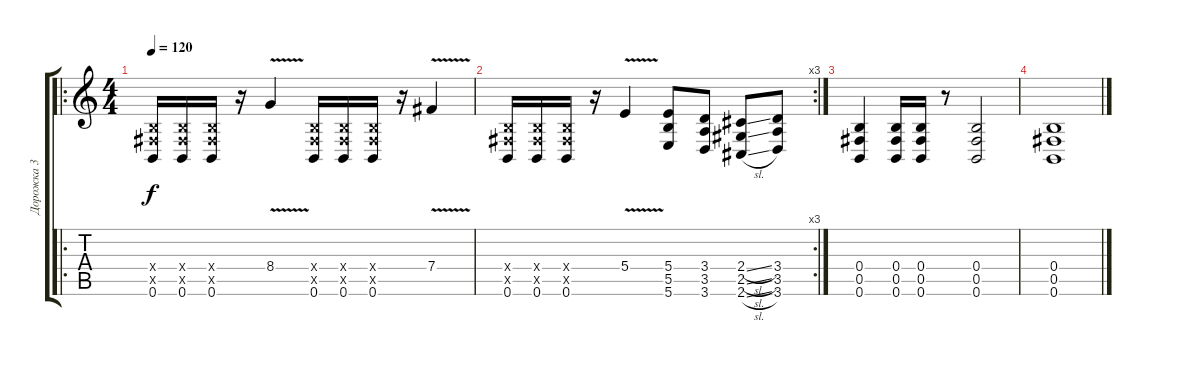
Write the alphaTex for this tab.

\track ("Дорожка 3" "Дорожка 3") {instrument overdrivenguitar}
\staff {score tabs}
\tuning (Db4 Ab3 E3 B2 Gb2 B1) {hide}
\ro
\ts (4 4)
\tempo 120
\clef g2
\ks c
(0.4{x} 0.5{x} 0.6).16{dy f} (0.4{x} 0.5{x} 0.6).16 (0.4{x} 0.5{x} 0.6).16 r.16 8.4{v}.4 (0.4{x} 0.5{x} 0.6).16 (0.4{x} 0.5{x} 0.6).16 (0.4{x} 0.5{x} 0.6).16 r.16 7.4{v}.4 |
\rc 3
(0.4{x} 0.5{x} 0.6).16 (0.4{x} 0.5{x} 0.6).16 (0.4{x} 0.5{x} 0.6).16 r.16 5.4{v}.4 (5.4 5.5 5.6).8 (3.4 3.5 3.6).8 (2.4{sl} 2.5{sl} 2.6{sl}).8 (3.4 3.5 3.6).8 |
(0.4 0.5 0.6).4 (0.4 0.5 0.6).16 (0.4 0.5 0.6).16 r.8 (0.4 0.5 0.6).2 |
(0.4 0.5 0.6).1
